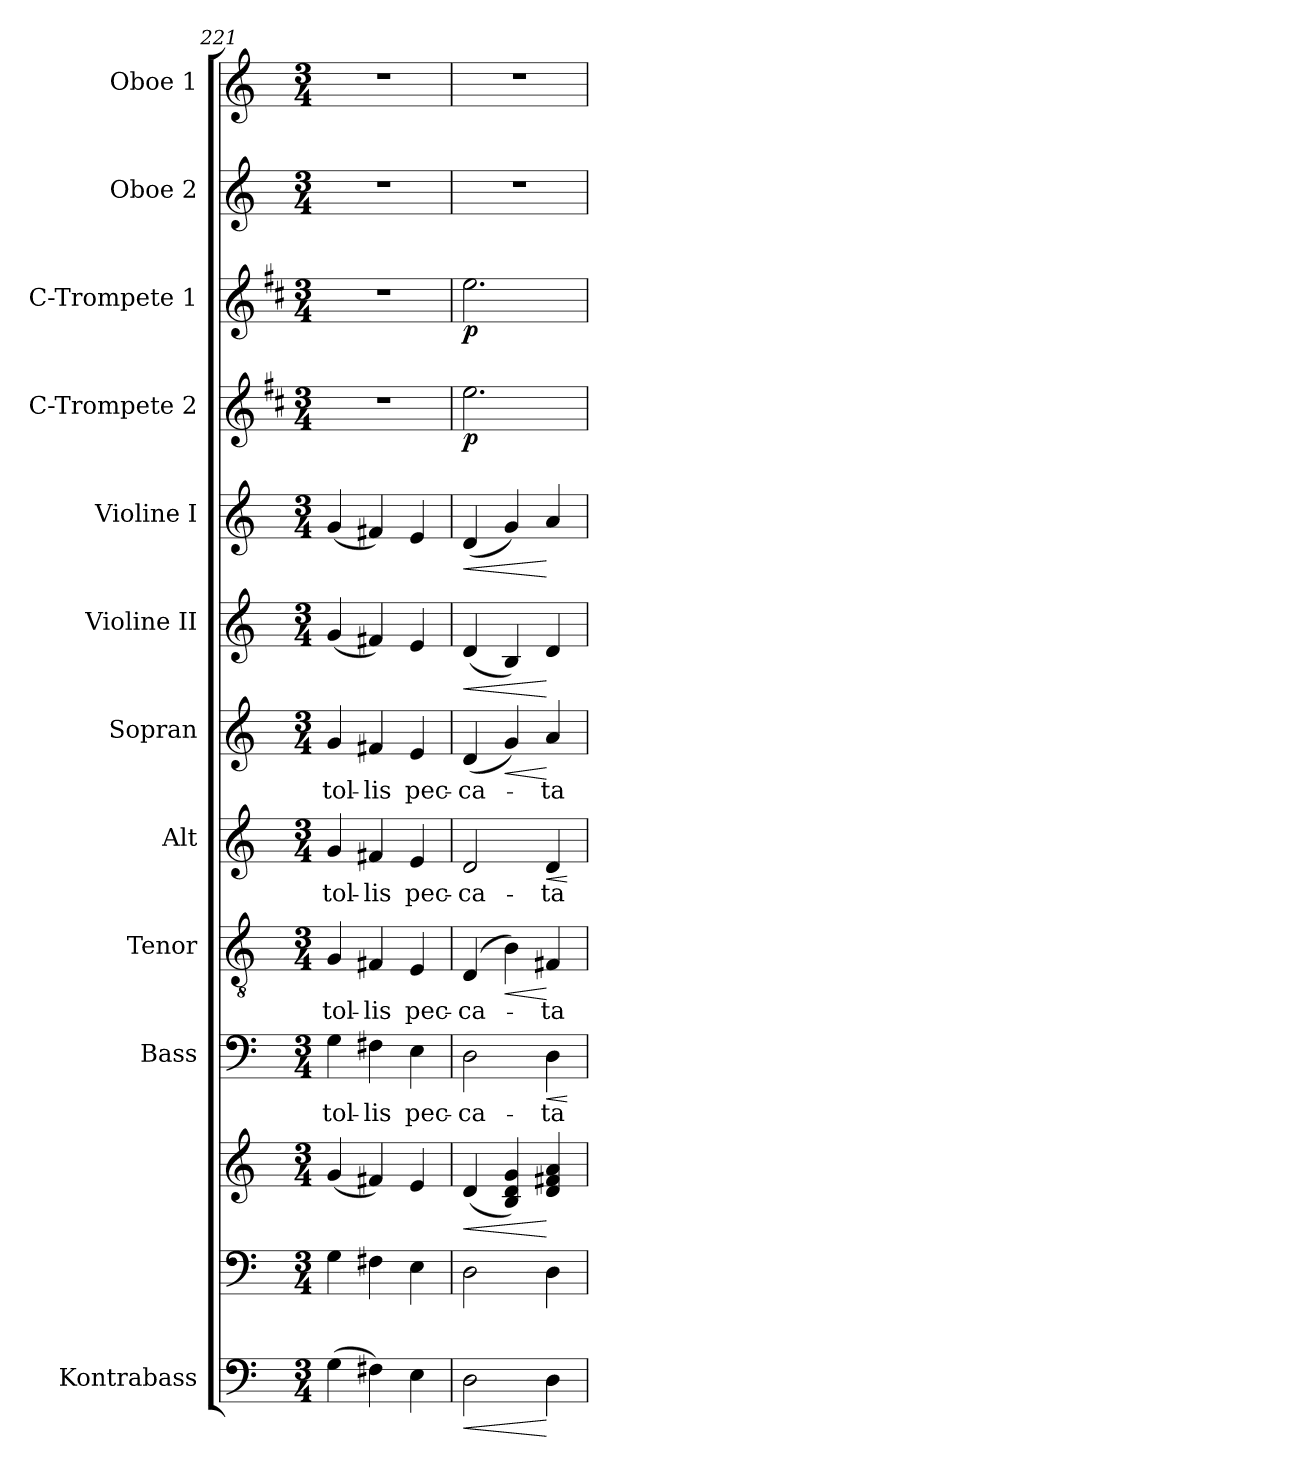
**kern	**dynam	**kern	**kern	**dynam	**kern	**text	**dynam	**kern	**text	**dynam	**kern	**text	**dynam	**kern	**text	**dynam	**kern	**dynam	**kern	**dynam	**kern	**dynam	**kern	**dynam	**kern	**kern
*part12	*part12	*part11	*part11	*part11	*part10	*part10	*part10	*part9	*part9	*part9	*part8	*part8	*part8	*part7	*part7	*part7	*part6	*part6	*part5	*part5	*part4	*part4	*part3	*part3	*part2	*part1
*staff13	*staff13	*staff12	*staff11	*staff11/12	*staff10	*staff10	*staff10	*staff9	*staff9	*staff9	*staff8	*staff8	*staff8	*staff7	*staff7	*staff7	*staff6	*staff6	*staff5	*staff5	*staff4	*staff4	*staff3	*staff3	*staff2	*staff1
*I"Kontrabass	*	*	*	*	*I"Bass	*	*	*I"Tenor	*	*	*I"Alt	*	*	*I"Sopran	*	*	*I"Violine II	*	*I"Violine I	*	*I"C-Trompete 2	*	*I"C-Trompete 1	*	*I"Oboe 2	*I"Oboe 1
*I'Kb.	*	*	*	*	*I'B.	*	*	*I'T.	*	*	*I'A.	*	*	*I'S.	*	*	*I'Vl. II	*	*I'Vl. I	*	*I'C Trp. 2	*	*I'C Trp. 1	*	*I'Ob. 2	*I'Ob. 1
*clefF4	*	*clefF4	*clefG2	*	*clefF4	*	*	*clefGv2	*	*	*clefG2	*	*	*clefG2	*	*	*clefG2	*	*clefG2	*	*clefG2	*	*clefG2	*	*clefG2	*clefG2
*ITrd7c12	*	*	*	*	*	*	*	*	*	*	*	*	*	*	*	*	*	*	*	*	*ITrd1c2	*	*ITrd1c2	*	*	*
*k[]	*	*k[]	*k[]	*	*k[]	*	*	*k[]	*	*	*k[]	*	*	*k[]	*	*	*k[]	*	*k[]	*	*k[]	*	*k[]	*	*k[]	*k[]
*C:	*	*C:	*C:	*	*C:	*	*	*C:	*	*	*C:	*	*	*C:	*	*	*C:	*	*C:	*	*C:	*	*C:	*	*C:	*C:
*M3/4	*	*M3/4	*M3/4	*	*M3/4	*	*	*M3/4	*	*	*M3/4	*	*	*M3/4	*	*	*M3/4	*	*M3/4	*	*M3/4	*	*M3/4	*	*M3/4	*M3/4
=221	=221	=221	=221	=221	=221	=221	=221	=221	=221	=221	=221	=221	=221	=221	=221	=221	=221	=221	=221	=221	=221	=221	=221	=221	=221	=221
!	!	!	!	!	!	!LO:LY:b	!	!	!LO:LY:b	!	!	!LO:LY:b	!	!	!LO:LY:b	!	!	!	!	!	!	!	!	!	!	!
(>4GG\	.	4G\	(<4g/	.	4G\	tol-	.	4G/	tol-	.	4g/	tol-	.	4g/	tol-	.	(<4g/	.	(<4g/	.	2.r	.	2.r	.	2.r	2.r
!	!	!	!	!	!	!LO:LY:b	!	!	!LO:LY:b	!	!	!LO:LY:b	!	!	!LO:LY:b	!	!	!	!	!	!	!	!	!	!	!
4FF#X\)	.	4F#X\	4f#X/)	.	4F#X\	-lis	.	4F#X/	-lis	.	4f#X/	-lis	.	4f#X/	-lis	.	4f#X/)	.	4f#X/)	.	.	.	.	.	.	.
!	!	!	!	!	!	!LO:LY:b	!	!	!LO:LY:b	!	!	!LO:LY:b	!	!	!LO:LY:b	!	!	!	!	!	!	!	!	!	!	!
4EE\	.	4E\	4e/	.	4E\	pec-	.	4E/	pec-	.	4e/	pec-	.	4e/	pec-	.	4e/	.	4e/	.	.	.	.	.	.	.
=222	=222	=222	=222	=222	=222	=222	=222	=222	=222	=222	=222	=222	=222	=222	=222	=222	=222	=222	=222	=222	=222	=222	=222	=222	=222	=222
!	!LO:HP:b	!	!	!LO:HP:b	!	!LO:LY:b	!	!	!LO:LY:b	!	!	!LO:LY:b	!	!	!LO:LY:b	!	!	!LO:HP:b	!	!LO:HP:b	!	!LO:DY:b	!	!LO:DY:b	!	!
2DD\	<	2D\	(<4d/	<	2D\	-ca-	.	(4D/	-ca-	.	2d/	-ca-	.	(<4d/	-ca-	.	(<4d/	<	(<4d/	<	2.dd\	p	2.dd\	p	2.r	2.r
!	!	!	!	!	!	!	!	!	!	!LO:HP:b	!	!	!	!	!	!LO:HP:b	!	!	!	!	!	!	!	!	!	!
.	.	.	4B/ 4d/ 4g/)	.	.	.	.	4B\)	.	<	.	.	.	4g/)	.	<	4B/)	.	4g/)	.	.	.	.	.	.	.
!	!	!	!	!	!	!LO:LY:b	!LO:HP:b	!	!LO:LY:b	!	!	!LO:LY:b	!LO:HP:b	!	!LO:LY:b	!	!	!	!	!	!	!	!	!	!	!
4DD\	[	4D\	4d/ 4f#X/ 4a/	[	4D\	-ta	<	4F#X/	-ta	[	4d/	-ta	<	4a/	-ta	[	4d/	[	4a/	[	.	.	.	.	.	.
.	.	.	.	.	.	.	[	.	.	.	.	.	[	.	.	.	.	.	.	.	.	.	.	.	.	.
=	=	=	=	=	=	=	=	=	=	=	=	=	=	=	=	=	=	=	=	=	=	=	=	=	=	=
*-	*-	*-	*-	*-	*-	*-	*-	*-	*-	*-	*-	*-	*-	*-	*-	*-	*-	*-	*-	*-	*-	*-	*-	*-	*-	*-
